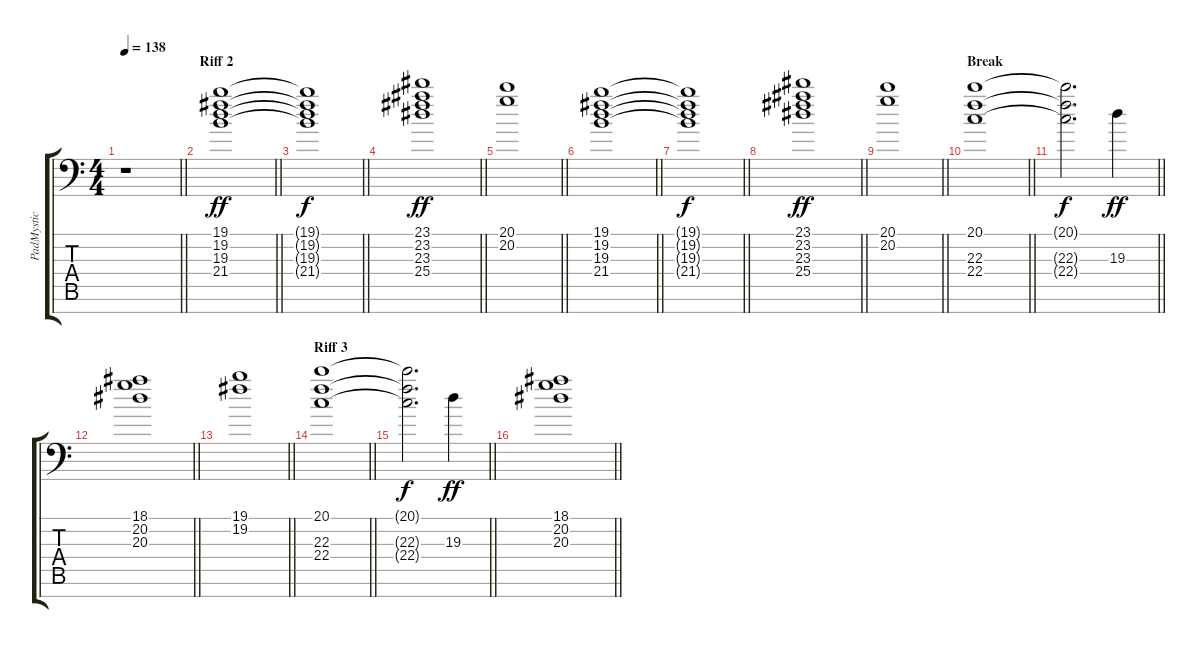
\track ("PadMystic" "PadMystic") {instrument pad5bowed}
\staff {score tabs}
\tuning (E4 B3 G3 D3 A2 E2 C-1) {hide}
\ts (4 4)
\tempo 138
\clef f4
\barLineRight lightlight
\ks c
r.1{dy ff} |
\section ("" "Riff 2")
\barLineRight lightlight
(19.1 19.2 19.3 21.4).1 |
\barLineRight lightlight
(19.1{t} 19.2{t} 19.3{t} 21.4{t}).1{dy f} |
\barLineRight lightlight
(23.1 23.2 23.3 25.4).1{dy ff} |
\barLineRight lightlight
(20.1 20.2).1 |
\barLineRight lightlight
(19.1 19.2 19.3 21.4).1 |
\barLineRight lightlight
(19.1{t} 19.2{t} 19.3{t} 21.4{t}).1{dy f} |
\barLineRight lightlight
(23.1 23.2 23.3 25.4).1{dy ff} |
\barLineRight lightlight
(20.1 20.2).1 |
\section ("" "Break")
\barLineRight lightlight
(20.1 22.3 22.4).1 |
\barLineRight lightlight
(20.1{t} 22.3{t} 22.4{t}).2{d dy f} 19.3.4{dy ff} |
\barLineRight lightlight
(18.1 20.2 20.3).1 |
\barLineRight lightlight
(19.1 19.2).1 |
\section ("" "Riff 3")
\barLineRight lightlight
(20.1 22.3 22.4).1 |
\barLineRight lightlight
(20.1{t} 22.3{t} 22.4{t}).2{d dy f} 19.3.4{dy ff} |
\barLineRight lightlight
(18.1 20.2 20.3).1
